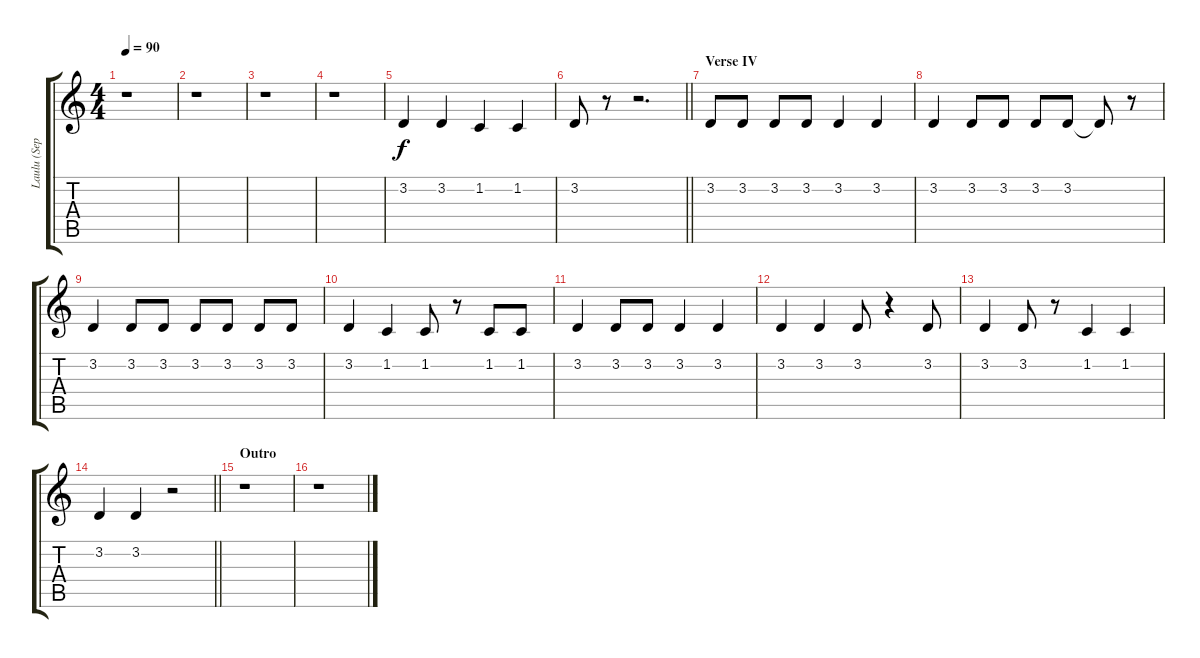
\track ("Laulu (Seppo Pohjolainen)" "Laulu (Sep") {instrument acousticgrandpiano}
\staff {score tabs}
\tuning (E4 B3 G3 D3 A2 E2) {hide}
\ts (4 4)
\tempo 90
\clef g2
\ks c
r.1{dy f} |
r.1 |
r.1 |
r.1 |
3.2.4 3.2.4 1.2.4 1.2.4 |
\barLineRight lightlight
3.2.8 r.8 r.2{d} |
\section ("" "Verse IV")
3.2.8 3.2.8 3.2.8 3.2.8 3.2.4 3.2.4 |
3.2.4 3.2.8 3.2.8 3.2.8 3.2.8 3.2{t}.8 r.8 |
3.2.4 3.2.8 3.2.8 3.2.8 3.2.8 3.2.8 3.2.8 |
3.2.4 1.2.4 1.2.8 r.8 1.2.8 1.2.8 |
3.2.4 3.2.8 3.2.8 3.2.4 3.2.4 |
3.2.4 3.2.4 3.2.8 r.4 3.2.8 |
3.2.4 3.2.8 r.8 1.2.4 1.2.4 |
\barLineRight lightlight
3.2.4 3.2.4 r.2 |
\section ("" "Outro")
r.1 |
r.1
